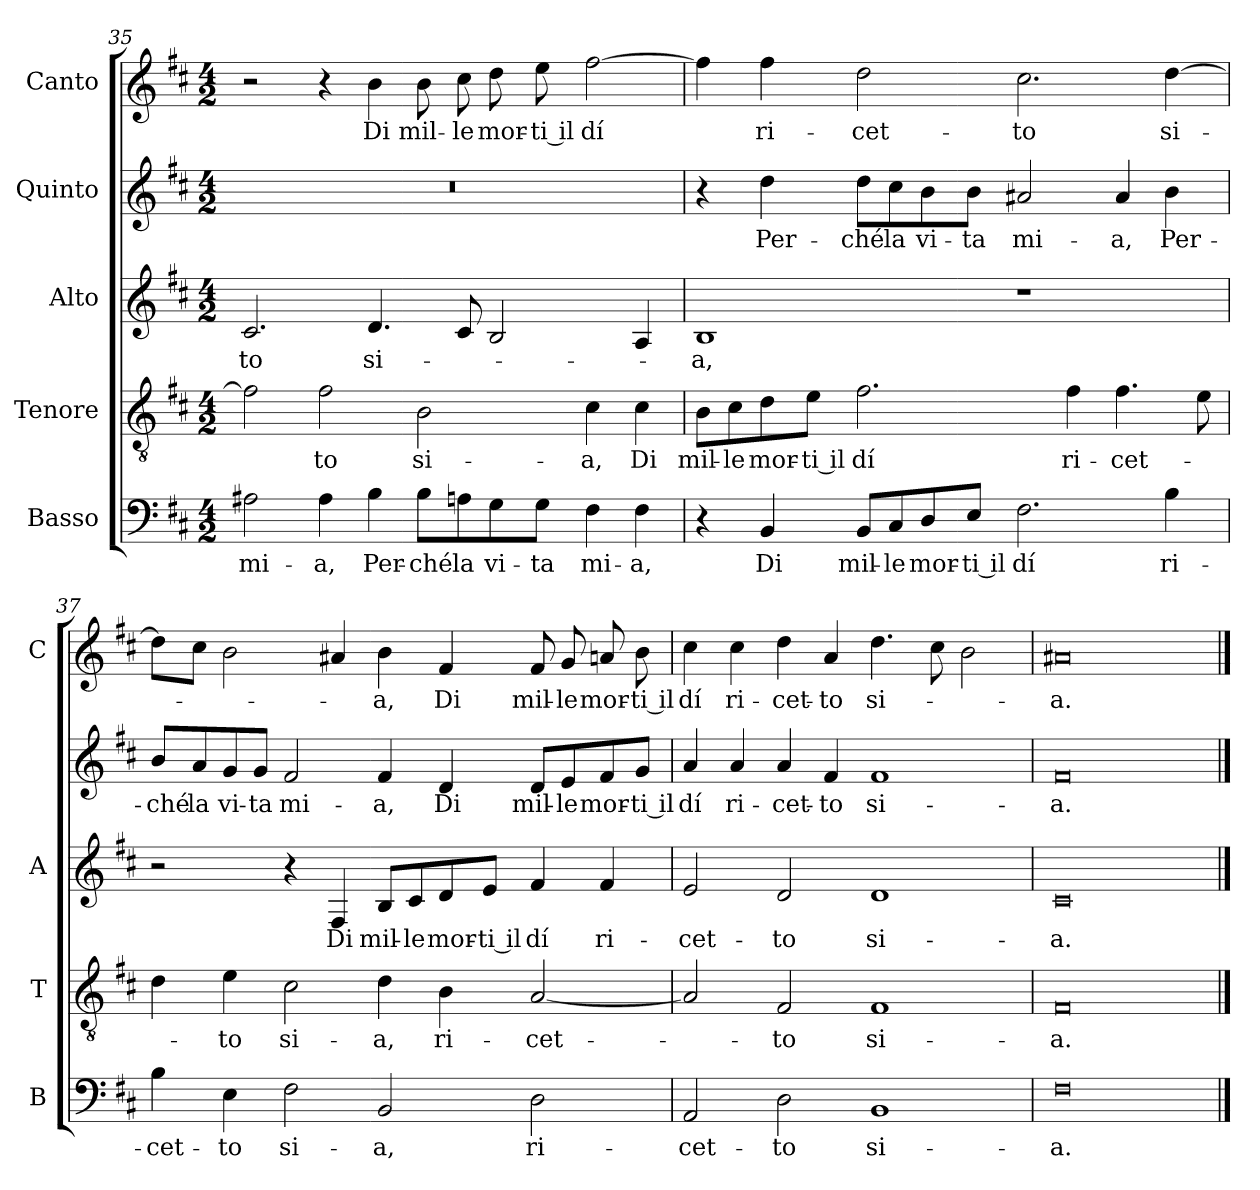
**kern	**text	**kern	**text	**kern	**text	**kern	**text	**kern	**text
*part5	*part5	*part4	*part4	*part3	*part3	*part2	*part2	*part1	*part1
*staff5	*staff5	*staff4	*staff4	*staff3	*staff3	*staff2	*staff2	*staff1	*staff1
*I"Basso	*	*I"Tenore	*	*I"Alto	*	*I"Quinto	*	*I"Canto	*
*I'B	*	*I'T	*	*I'A	*	*	*	*I'C	*
!!LO:PB:g=z
*clefF4	*	*clefGv2	*	*clefG2	*	*clefG2	*	*clefG2	*
*k[f#c#]	*	*k[f#c#]	*	*k[f#c#]	*	*k[f#c#]	*	*k[f#c#]	*
*D:	*	*D:	*	*D:	*	*D:	*	*D:	*
*M4/2	*	*M4/2	*	*M4/2	*	*M4/2	*	*M4/2	*
=35	=35	=35	=35	=35	=35	=35	=35	=35	=35
!	!LO:LY:b	!	!	!	!LO:LY:b	!	!	!	!
2A#X\	mi-	2f#\]	.	2.c#/	-to	0r	.	2r	.
!	!LO:LY:b	!	!LO:LY:b	!	!	!	!	!	!
4A#\	-a,	2f#\	-to	.	.	.	.	4r	.
!	!LO:LY:b	!	!	!	!LO:LY:b	!	!	!	!LO:LY:b
4B\	Per-	.	.	4.d/	si-	.	.	4b\	Di
!	!LO:LY:b	!	!LO:LY:b	!	!	!	!	!	!LO:LY:b
8B\L	-ché	2B\	si-	.	.	.	.	8b\	mil-
!	!LO:LY:b	!	!	!	!	!	!	!	!LO:LY:b
8An\	la	.	.	8c#/	.	.	.	8cc#\	-le
!	!LO:LY:b	!	!	!	!	!	!	!	!LO:LY:b
8G\	vi-	.	.	2B/	.	.	.	8dd\	mor-
!	!LO:LY:b	!	!	!	!	!	!	!	!LO:LY:b
8G\J	-ta	.	.	.	.	.	.	8ee\	-ti il
!	!LO:LY:b	!	!LO:LY:b	!	!	!	!	!	!LO:LY:b
4F#\	mi-	4c#\	-a,	.	.	.	.	[2ff#\	dí
!	!LO:LY:b	!	!LO:LY:b	!	!	!	!	!	!
4F#\	-a,	4c#\	Di	4A/	.	.	.	.	.
=36	=36	=36	=36	=36	=36	=36	=36	=36	=36
!	!	!	!LO:LY:b	!	!LO:LY:b	!	!	!	!
4r	.	8B\L	mil-	1B	-a,	4r	.	4ff#\]	.
!	!	!	!LO:LY:b	!	!	!	!	!	!
.	.	8c#\	-le	.	.	.	.	.	.
!	!LO:LY:b	!	!LO:LY:b	!	!	!	!LO:LY:b	!	!LO:LY:b
4BB/	Di	8d\	mor-	.	.	4dd\	Per-	4ff#\	ri-
!	!	!	!LO:LY:b	!	!	!	!	!	!
.	.	8e\J	-ti il	.	.	.	.	.	.
!	!LO:LY:b	!	!LO:LY:b	!	!	!	!LO:LY:b	!	!LO:LY:b
8BB/L	mil-	2.f#\	dí	.	.	8dd\L	-ché	2dd\	-cet-
!	!LO:LY:b	!	!	!	!	!	!LO:LY:b	!	!
8C#/	-le	.	.	.	.	8cc#\	la	.	.
!	!LO:LY:b	!	!	!	!	!	!LO:LY:b	!	!
8D/	mor-	.	.	.	.	8b\	vi-	.	.
!	!LO:LY:b	!	!	!	!	!	!LO:LY:b	!	!
8E/J	-ti il	.	.	.	.	8b\J	-ta	.	.
!	!LO:LY:b	!	!	!	!	!	!LO:LY:b	!	!LO:LY:b
2.F#\	dí	.	.	1r	.	2a#X/	mi-	2.cc#\	-to
!	!	!	!LO:LY:b	!	!	!	!	!	!
.	.	4f#\	ri-	.	.	.	.	.	.
!	!	!	!LO:LY:b	!	!	!	!LO:LY:b	!	!
.	.	4.f#\	-cet-	.	.	4a#/	-a,	.	.
!	!LO:LY:b	!	!	!	!	!	!LO:LY:b	!	!LO:LY:b
4B\	ri-	.	.	.	.	4b\	Per-	[4dd\	si-
.	.	8e\	.	.	.	.	.	.	.
!!LO:LB:g=z
=37	=37	=37	=37	=37	=37	=37	=37	=37	=37
!	!LO:LY:b	!	!	!	!	!	!LO:LY:b	!	!
4B\	-cet-	4d\	.	2r	.	8b/L	-ché	8dd\L]	.
!	!	!	!	!	!	!	!LO:LY:b	!	!
.	.	.	.	.	.	8a/	la	8cc#\J	.
!	!LO:LY:b	!	!LO:LY:b	!	!	!	!LO:LY:b	!	!
4E\	-to	4e\	-to	.	.	8g/	vi-	2b\	.
!	!	!	!	!	!	!	!LO:LY:b	!	!
.	.	.	.	.	.	8g/J	-ta	.	.
!	!LO:LY:b	!	!LO:LY:b	!	!	!	!LO:LY:b	!	!
2F#\	si-	2c#\	si-	4r	.	2f#/	mi-	.	.
!	!	!	!	!	!LO:LY:b	!	!	!	!
.	.	.	.	4F#/	Di	.	.	4a#X/	.
!	!LO:LY:b	!	!LO:LY:b	!	!LO:LY:b	!	!LO:LY:b	!	!LO:LY:b
2BB/	-a,	4d\	-a,	8B/L	mil-	4f#/	-a,	4b\	-a,
!	!	!	!	!	!LO:LY:b	!	!	!	!
.	.	.	.	8c#/	-le	.	.	.	.
!	!	!	!LO:LY:b	!	!LO:LY:b	!	!LO:LY:b	!	!LO:LY:b
.	.	4B\	ri-	8d/	mor-	4d/	Di	4f#/	Di
!	!	!	!	!	!LO:LY:b	!	!	!	!
.	.	.	.	8e/J	-ti il	.	.	.	.
!	!LO:LY:b	!	!LO:LY:b	!	!LO:LY:b	!	!LO:LY:b	!	!LO:LY:b
2D\	ri-	[2A/	-cet-	4f#/	dí	8d/L	mil-	8f#/	mil-
!	!	!	!	!	!	!	!LO:LY:b	!	!LO:LY:b
.	.	.	.	.	.	8e/	-le	8g/	-le
!	!	!	!	!	!LO:LY:b	!	!LO:LY:b	!	!LO:LY:b
.	.	.	.	4f#/	ri-	8f#/	mor-	8an/	mor-
!	!	!	!	!	!	!	!LO:LY:b	!	!LO:LY:b
.	.	.	.	.	.	8g/J	-ti il	8b\	-ti il
=38	=38	=38	=38	=38	=38	=38	=38	=38	=38
!	!LO:LY:b	!	!	!	!LO:LY:b	!	!LO:LY:b	!	!LO:LY:b
2AA/	-cet-	2A/]	.	2e/	-cet-	4a/	dí	4cc#\	dí
!	!	!	!	!	!	!	!LO:LY:b	!	!LO:LY:b
.	.	.	.	.	.	4a/	ri-	4cc#\	ri-
!	!LO:LY:b	!	!LO:LY:b	!	!LO:LY:b	!	!LO:LY:b	!	!LO:LY:b
2D\	-to	2F#/	-to	2d/	-to	4a/	-cet-	4dd\	-cet-
!	!	!	!	!	!	!	!LO:LY:b	!	!LO:LY:b
.	.	.	.	.	.	4f#/	-to	4a/	-to
!	!LO:LY:b	!	!LO:LY:b	!	!LO:LY:b	!	!LO:LY:b	!	!LO:LY:b
1BB	si-	1F#	si-	1d	si-	1f#	si-	4.dd\	si-
.	.	.	.	.	.	.	.	8cc#\	.
.	.	.	.	.	.	.	.	2b\	.
=39	=39	=39	=39	=39	=39	=39	=39	=39	=39
!	!LO:LY:b	!	!LO:LY:b	!	!LO:LY:b	!	!LO:LY:b	!	!LO:LY:b
0F#	-a.	0F#	-a.	0c#	-a.	0f#	-a.	0a#X	-a.
==	==	==	==	==	==	==	==	==	==
*-	*-	*-	*-	*-	*-	*-	*-	*-	*-
